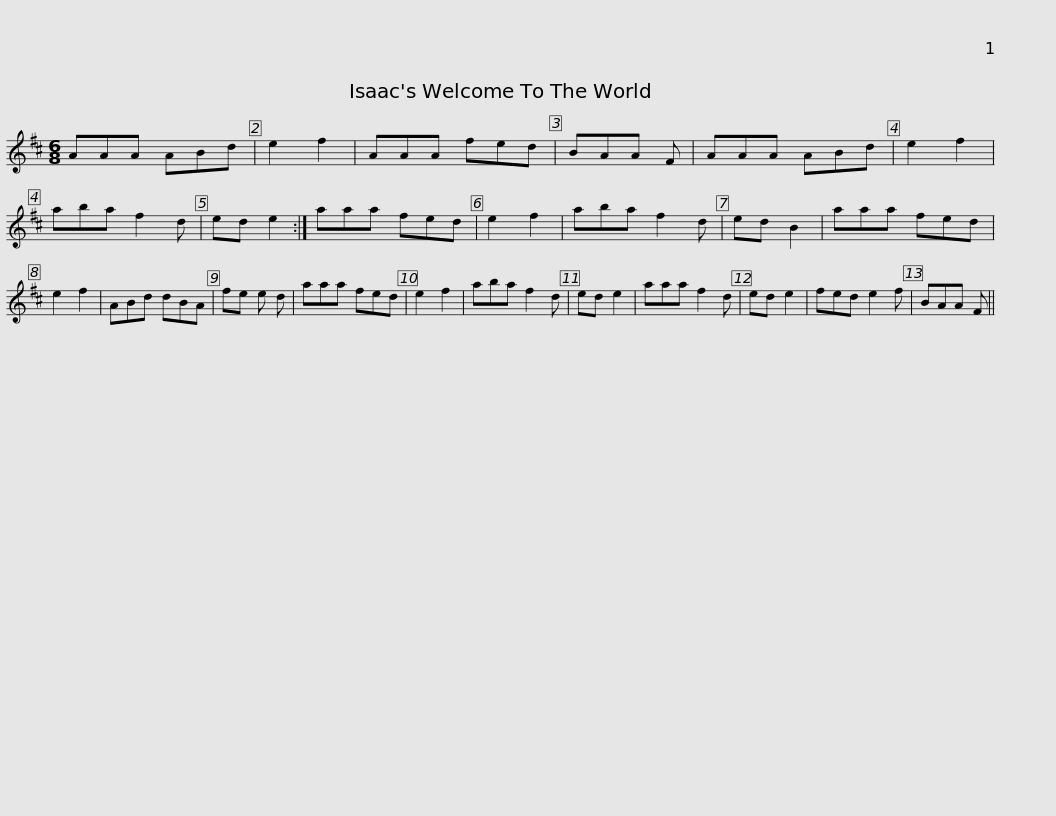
X:1
L:1/8
M:6/8
I:linebreak $
K:D
V:1 treble
V:1
 AAA ABd | e2 f2 | AAA fed | BAA F | AAA ABd | %5
 e2 f2 | aba f2 d | ed e2 :| aaa fed |$ e2 f2 | %10
 aba f2 d | ed B2 | aaa fed | e2 f2 | ABd dBA | %15
 fe e d | aaa fed | e2 f2 |$ aba f2 d | ed e2 | %20
 aaa f2 d | ed e2 | fed e2 f | BAA F || %24
